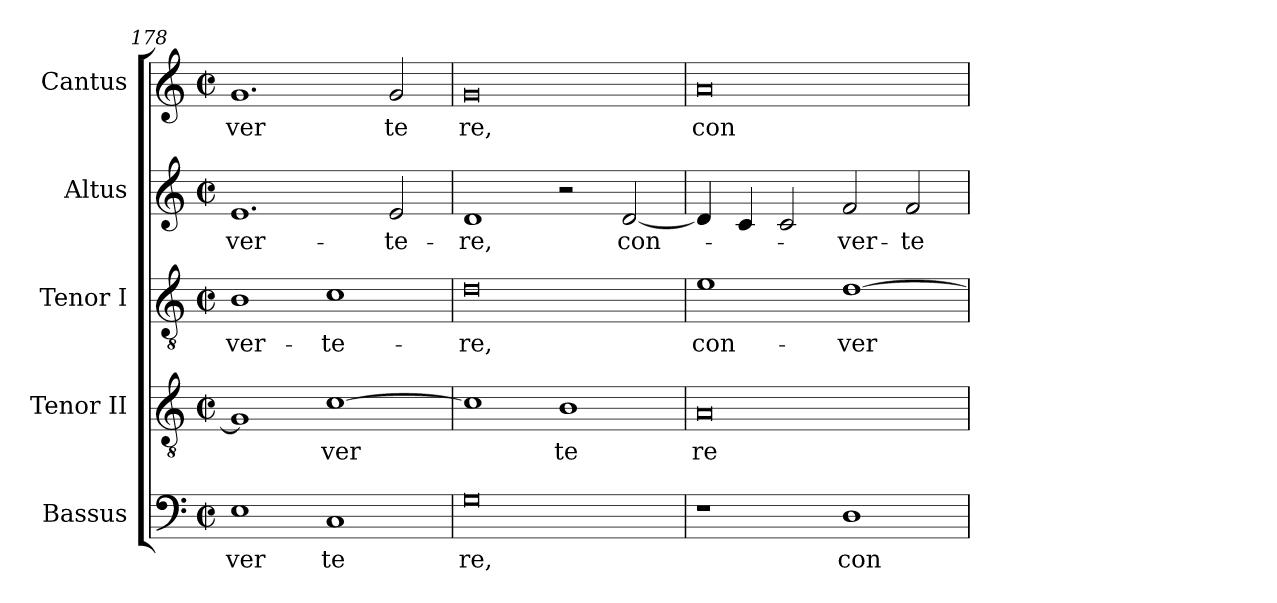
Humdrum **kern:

**kern	**text	**kern	**text	**kern	**text	**kern	**text	**kern	**text
*part5	*part5	*part4	*part4	*part3	*part3	*part2	*part2	*part1	*part1
*staff5	*staff5	*staff4	*staff4	*staff3	*staff3	*staff2	*staff2	*staff1	*staff1
*I"Bassus	*	*I"Tenor II	*	*I"Tenor I	*	*I"Altus	*	*I"Cantus	*
*clefF4	*	*clefGv2	*	*clefGv2	*	*clefG2	*	*clefG2	*
*	*	*	*	*k[]	*	*	*	*	*
*	*	*	*	*C:	*	*	*	*	*
*M2/2	*	*M2/2	*	*M2/2	*	*M2/2	*	*M2/2	*
*met(c|)	*	*met(c|)	*	*met(c|)	*	*met(c|)	*	*met(c|)	*
=178	=178	=178	=178	=178	=178	=178	=178	=178	=178
!	!LO:LY:b:cj	!	!	!	!LO:LY:b:cj	!	!LO:LY:b:cj	!	!LO:LY:b:cj
1E	ver	1G]	.	1B	-ver-	1.e	-ver-	1.g	ver
!	!LO:LY:b:cj	!	!LO:LY:b:cj	!	!LO:LY:b:cj	!	!	!	!
1C	te	[>1c	ver	1c	-te-	.	.	.	.
!	!	!	!	!	!	!	!LO:LY:b:cj	!	!LO:LY:b:cj
.	.	.	.	.	.	2e/	-te-	2g/	te
=179	=179	=179	=179	=179	=179	=179	=179	=179	=179
!	!LO:LY:b:cj	!	!	!	!LO:LY:b:cj	!	!LO:LY:b:cj	!	!LO:LY:b:cj
0G	re,	1c]	.	0d	-re,	1d	-re,	0g	re,
!	!	!	!LO:LY:b:cj	!	!	!	!	!	!
.	.	1B	te	.	.	2r	.	.	.
!	!	!	!	!	!	!	!LO:LY:b	!	!
.	.	.	.	.	.	[<2d/	con-	.	.
=180	=180	=180	=180	=180	=180	=180	=180	=180	=180
!	!	!	!LO:LY:b:cj	!	!LO:LY:b:cj	!	!	!	!LO:LY:b:cj
1r	.	0A	re	1e	con-	4d/]	.	0a	con
.	.	.	.	.	.	4c/	.	.	.
.	.	.	.	.	.	2c/	.	.	.
!	!LO:LY:b:cj	!	!	!	!LO:LY:b:cj	!	!LO:LY:b:cj	!	!
1D	con	.	.	[>1d	-ver-	2f/	-ver-	.	.
!	!	!	!	!	!	!	!LO:LY:b:cj	!	!
.	.	.	.	.	.	2f/	-te-	.	.
=	=	=	=	=	=	=	=	=	=
*-	*-	*-	*-	*-	*-	*-	*-	*-	*-
